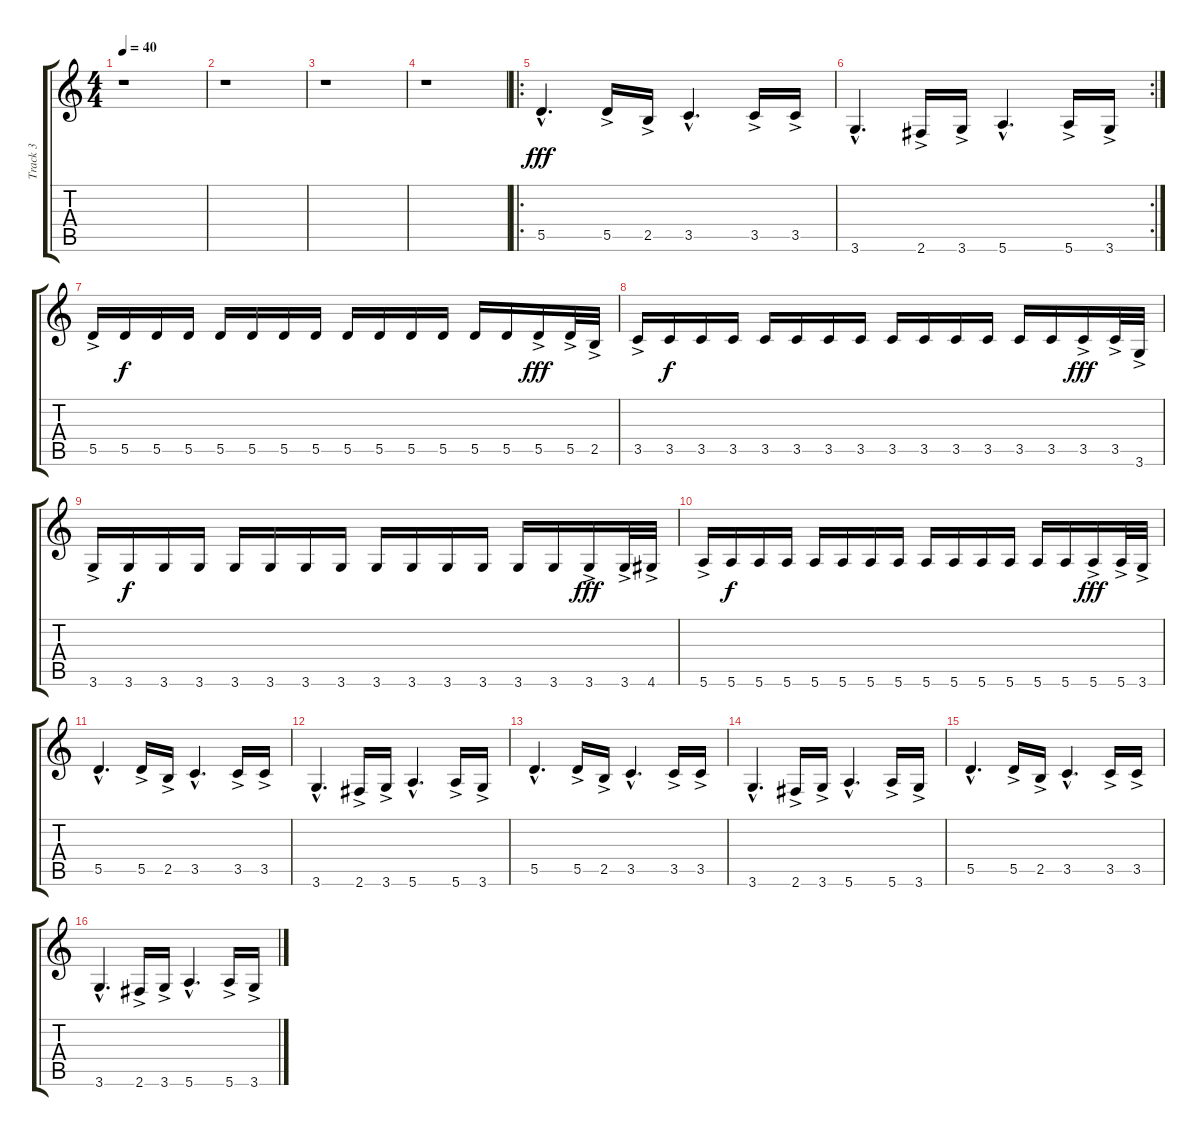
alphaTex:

\track ("Track 3" "Track 3") {instrument electricbasspick}
\staff {score tabs}
\tuning (E4 B3 G3 D3 A2 E2) {hide}
\ts (4 4)
\tempo 40
\clef g2
\ks c
r.1{dy fff instrument electricbasspick} |
r.1 |
r.1 |
r.1 |
\ro
5.5{hac}.4{d} 5.5{ac}.16 2.5{ac}.16 3.5{hac}.4{d} 3.5{ac}.16 3.5{ac}.16 |
\rc 2
3.6{hac}.4{d} 2.6{ac}.16 3.6{ac}.16 5.6{hac}.4{d} 5.6{ac}.16 3.6{ac}.16 |
5.5{ac}.16 5.5.16{dy f} 5.5.16 5.5.16 5.5.16 5.5.16 5.5.16 5.5.16 5.5.16 5.5.16 5.5.16 5.5.16 5.5.16 5.5.16 5.5{ac}.16{dy fff} 5.5{ac}.32 2.5{ac}.32 |
3.5{ac}.16 3.5.16{dy f} 3.5.16 3.5.16 3.5.16 3.5.16 3.5.16 3.5.16 3.5.16 3.5.16 3.5.16 3.5.16 3.5.16 3.5.16 3.5{ac}.16{dy fff} 3.5{ac}.32 3.6{ac}.32 |
3.6{ac}.16 3.6.16{dy f} 3.6.16 3.6.16 3.6.16 3.6.16 3.6.16 3.6.16 3.6.16 3.6.16 3.6.16 3.6.16 3.6.16 3.6.16 3.6{ac}.16{dy fff} 3.6{ac}.32 4.6{ac}.32 |
5.6{ac}.16 5.6.16{dy f} 5.6.16 5.6.16 5.6.16 5.6.16 5.6.16 5.6.16 5.6.16 5.6.16 5.6.16 5.6.16 5.6.16 5.6.16 5.6{ac}.16{dy fff} 5.6{ac}.32 3.6{ac}.32 |
5.5{hac}.4{d} 5.5{ac}.16 2.5{ac}.16 3.5{hac}.4{d} 3.5{ac}.16 3.5{ac}.16 |
3.6{hac}.4{d} 2.6{ac}.16 3.6{ac}.16 5.6{hac}.4{d} 5.6{ac}.16 3.6{ac}.16 |
5.5{hac}.4{d} 5.5{ac}.16 2.5{ac}.16 3.5{hac}.4{d} 3.5{ac}.16 3.5{ac}.16 |
3.6{hac}.4{d} 2.6{ac}.16 3.6{ac}.16 5.6{hac}.4{d} 5.6{ac}.16 3.6{ac}.16 |
5.5{hac}.4{d} 5.5{ac}.16 2.5{ac}.16 3.5{hac}.4{d} 3.5{ac}.16 3.5{ac}.16 |
3.6{hac}.4{d} 2.6{ac}.16 3.6{ac}.16 5.6{hac}.4{d} 5.6{ac}.16 3.6{ac}.16
